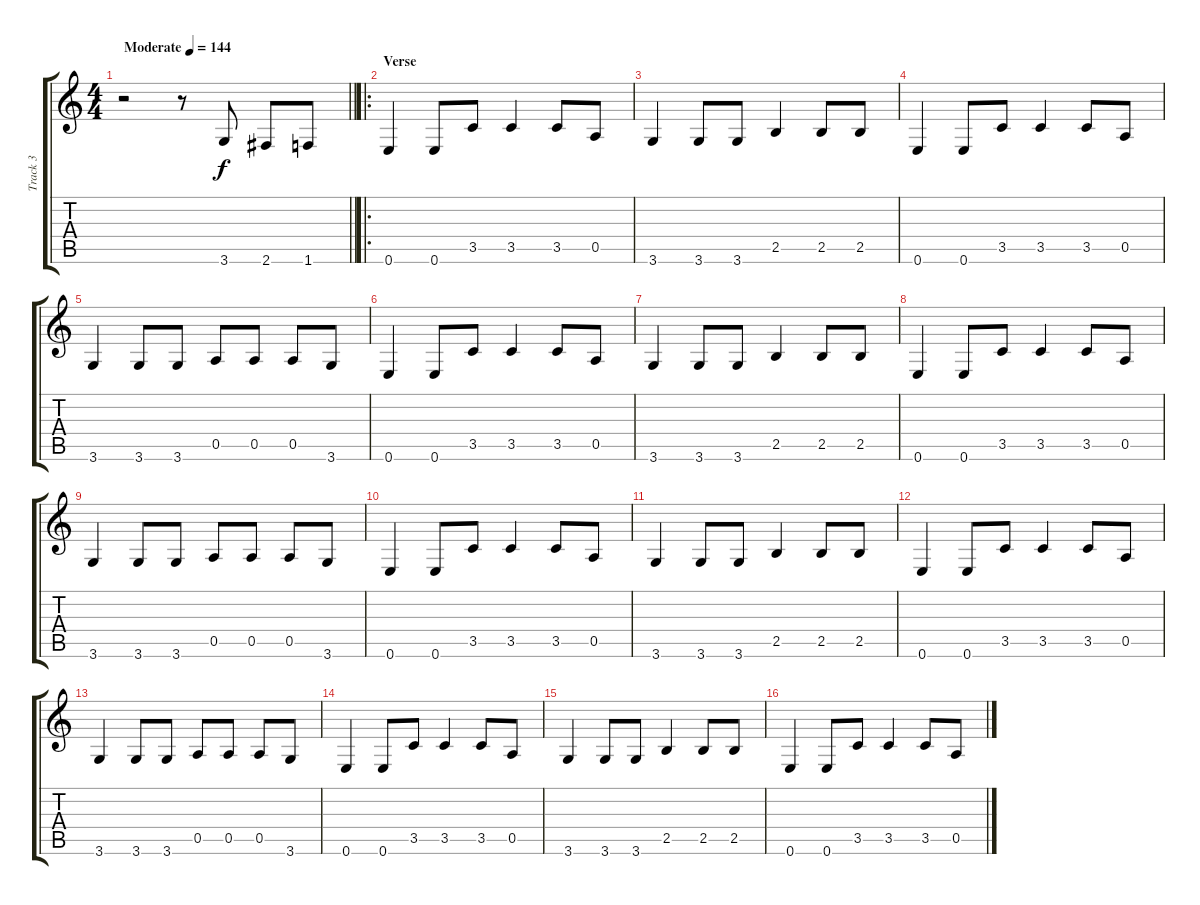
\track ("Track 3" "Track 3") {instrument electricbassfinger}
\staff {score tabs}
\tuning (E4 B3 G3 D3 A2 E2) {hide}
\ts (4 4)
\tempo (144 "Moderate")
\clef g2
\barLineRight lightlight
\ks c
r.2{dy f instrument electricbassfinger} r.8 3.6.8 2.6.8 1.6.8 |
\ro
\section ("" "Verse")
0.6.4 0.6.8 3.5.8 3.5.4 3.5.8 0.5.8 |
3.6.4 3.6.8 3.6.8 2.5.4 2.5.8 2.5.8 |
0.6.4 0.6.8 3.5.8 3.5.4 3.5.8 0.5.8 |
3.6.4 3.6.8 3.6.8 0.5.8 0.5.8 0.5.8 3.6.8 |
0.6.4 0.6.8 3.5.8 3.5.4 3.5.8 0.5.8 |
3.6.4 3.6.8 3.6.8 2.5.4 2.5.8 2.5.8 |
0.6.4 0.6.8 3.5.8 3.5.4 3.5.8 0.5.8 |
3.6.4 3.6.8 3.6.8 0.5.8 0.5.8 0.5.8 3.6.8 |
0.6.4 0.6.8 3.5.8 3.5.4 3.5.8 0.5.8 |
3.6.4 3.6.8 3.6.8 2.5.4 2.5.8 2.5.8 |
0.6.4 0.6.8 3.5.8 3.5.4 3.5.8 0.5.8 |
3.6.4 3.6.8 3.6.8 0.5.8 0.5.8 0.5.8 3.6.8 |
0.6.4 0.6.8 3.5.8 3.5.4 3.5.8 0.5.8 |
3.6.4 3.6.8 3.6.8 2.5.4 2.5.8 2.5.8 |
0.6.4 0.6.8 3.5.8 3.5.4 3.5.8 0.5.8
